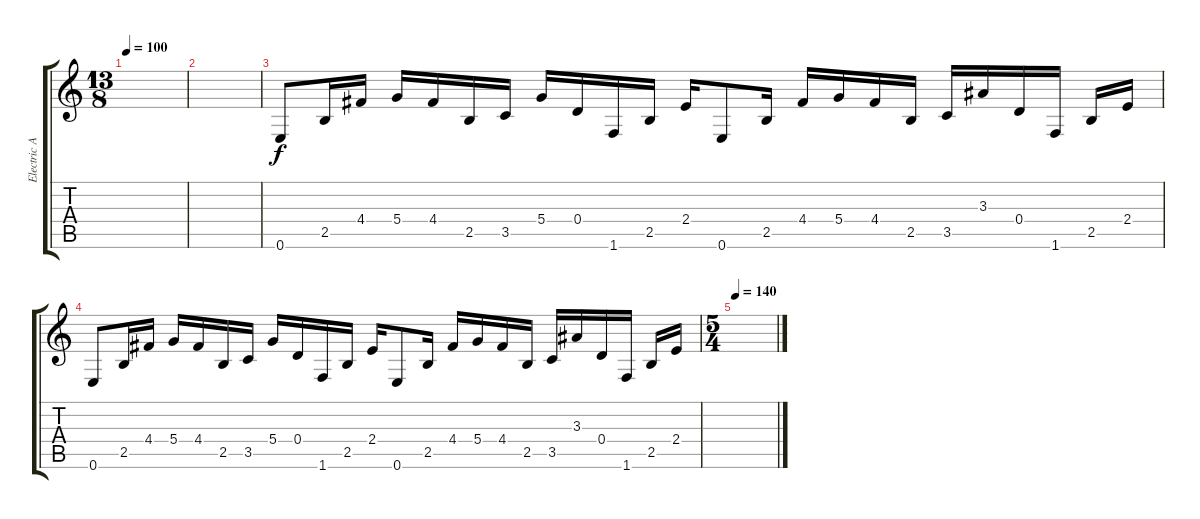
\track ("Electric Acoustic" "Electric A") {instrument electricguitarjazz}
\staff {score tabs}
\tuning (E4 B3 G3 D3 A2 E2) {hide}
\ts (13 8)
\tempo 100
\clef g2
\ks c
|
|
0.6.8 2.5.16 4.4.16 5.4.16 4.4.16 2.5.16 3.5.16 5.4.16 0.4.16 1.6.16 2.5.16 2.4.16 0.6.8 2.5.16 4.4.16 5.4.16 4.4.16 2.5.16 3.5.16 3.3.16 0.4.16 1.6.16 2.5.16 2.4.16 |
0.6.8 2.5.16 4.4.16 5.4.16 4.4.16 2.5.16 3.5.16 5.4.16 0.4.16 1.6.16 2.5.16 2.4.16 0.6.8 2.5.16 4.4.16 5.4.16 4.4.16 2.5.16 3.5.16 3.3.16 0.4.16 1.6.16 2.5.16 2.4.16 |
\ts (5 4)
\tempo 140
